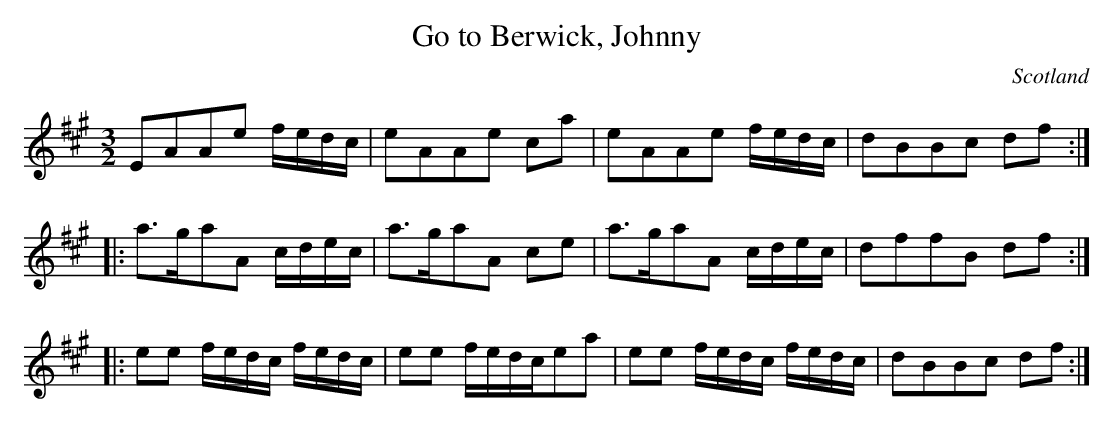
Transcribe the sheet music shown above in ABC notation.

X:1
T:Go to Berwick, Johnny
O:Scotland
M:3/2
K:A
EAAe f/e/d/c/|eAAe ca|eAAe f/e/d/c/|dBBc df::
a>gaA c/d/e/c/|a>gaA ce|\
a>gaA c/d/e/c/|dffB df::
ee f/e/d/c/ f/e/d/c/|ee f/e/d/c/ea|\
ee f/e/d/c/ f/e/d/c/|dBBc df:|
